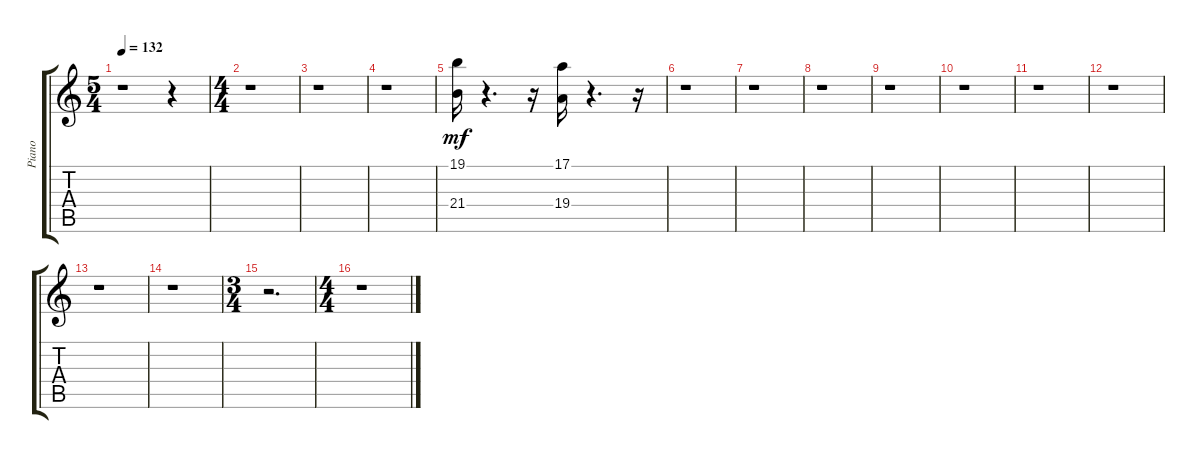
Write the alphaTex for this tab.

\track ("Piano" "Piano") {instrument acousticgrandpiano}
\staff {score tabs}
\tuning (E4 B3 G3 D3 A2 E2) {hide}
\ts (5 4)
\tempo 132
\clef g2
\ks c
r.1{dy f} r.4 |
\ts (4 4)
r.1 |
r.1 |
r.1 |
(19.1 21.4).16{dy mf} r.4{d} r.16 (17.1 19.4).16 r.4{d} r.16 |
r.1 |
r.1 |
r.1 |
r.1 |
r.1 |
r.1 |
r.1 |
r.1 |
r.1 |
\ts (3 4)
r.2{d} |
\ts (4 4)
r.1
